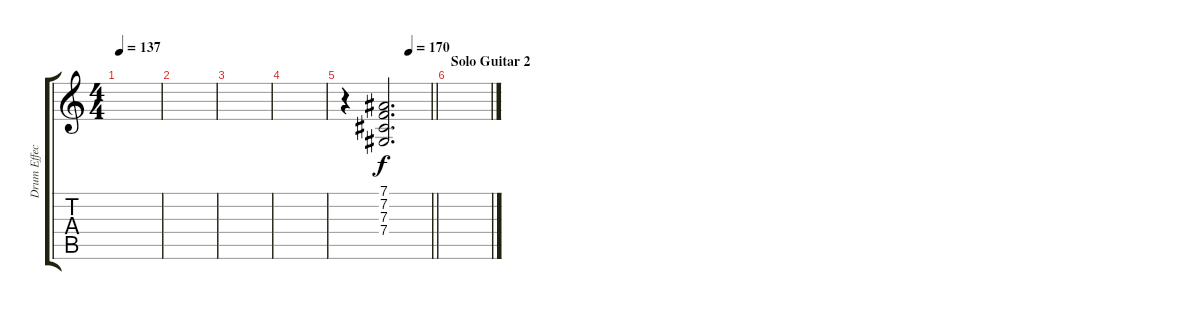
\track ("Drum Effect" "Drum Effec") {instrument reversecymbal}
\staff {score tabs}
\tuning (Eb4 Bb3 Gb3 Db3 Ab2 Eb2) {hide}
\ts (4 4)
\tempo 137
\clef g2
\ks c
|
|
|
|
\tempo (170 0.75)
\barLineRight lightlight
r.4 (7.1 7.2 7.3 7.4).2{d} |
\section ("" "Solo Guitar 2")
